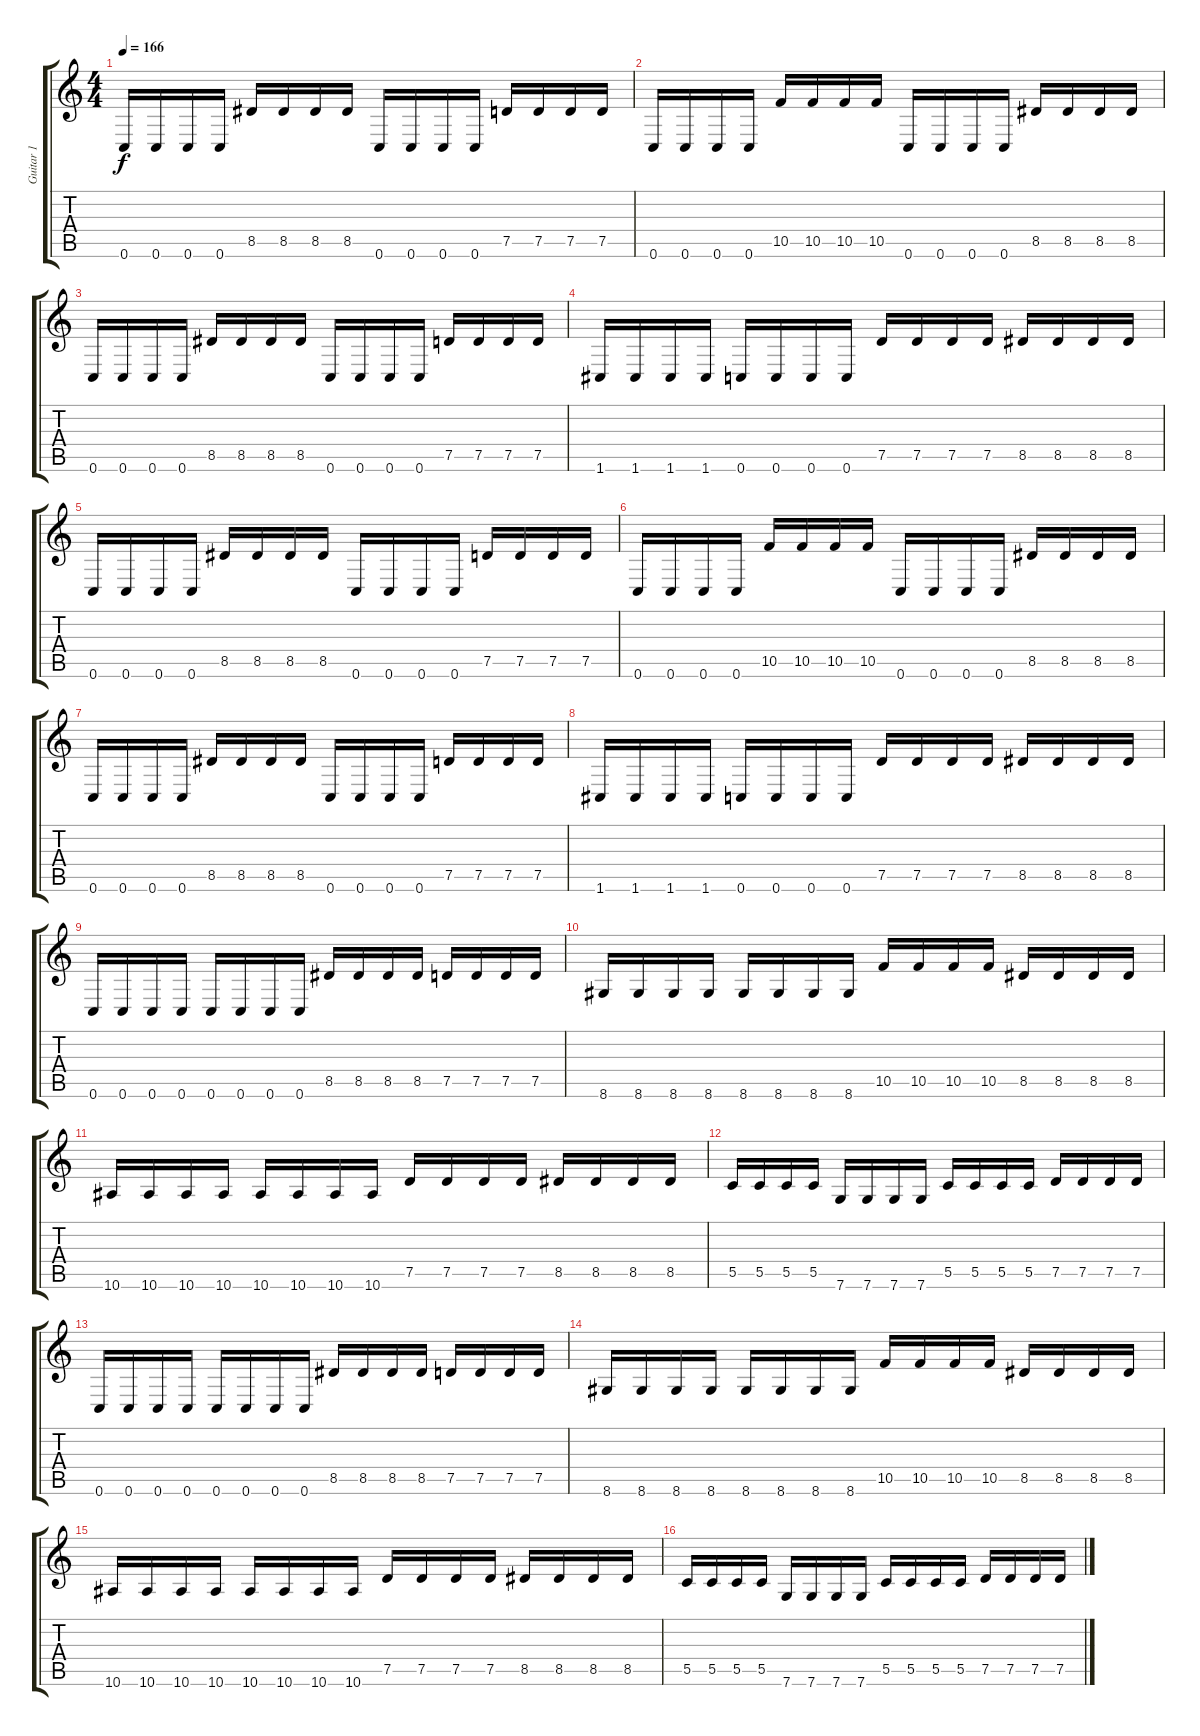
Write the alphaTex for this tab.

\track ("Guitar 1" "Guitar 1") {instrument distortionguitar}
\staff {score tabs}
\tuning (D4 A3 F3 C3 G2 C2) {hide}
\ts (4 4)
\tempo 166
\clef g2
\ks c
0.6.16{dy f} 0.6.16 0.6.16 0.6.16 8.5.16 8.5.16 8.5.16 8.5.16 0.6.16 0.6.16 0.6.16 0.6.16 7.5.16 7.5.16 7.5.16 7.5.16 |
0.6.16 0.6.16 0.6.16 0.6.16 10.5.16 10.5.16 10.5.16 10.5.16 0.6.16 0.6.16 0.6.16 0.6.16 8.5.16 8.5.16 8.5.16 8.5.16 |
0.6.16 0.6.16 0.6.16 0.6.16 8.5.16 8.5.16 8.5.16 8.5.16 0.6.16 0.6.16 0.6.16 0.6.16 7.5.16 7.5.16 7.5.16 7.5.16 |
1.6.16 1.6.16 1.6.16 1.6.16 0.6.16 0.6.16 0.6.16 0.6.16 7.5.16 7.5.16 7.5.16 7.5.16 8.5.16 8.5.16 8.5.16 8.5.16 |
0.6.16 0.6.16 0.6.16 0.6.16 8.5.16 8.5.16 8.5.16 8.5.16 0.6.16 0.6.16 0.6.16 0.6.16 7.5.16 7.5.16 7.5.16 7.5.16 |
0.6.16 0.6.16 0.6.16 0.6.16 10.5.16 10.5.16 10.5.16 10.5.16 0.6.16 0.6.16 0.6.16 0.6.16 8.5.16 8.5.16 8.5.16 8.5.16 |
0.6.16 0.6.16 0.6.16 0.6.16 8.5.16 8.5.16 8.5.16 8.5.16 0.6.16 0.6.16 0.6.16 0.6.16 7.5.16 7.5.16 7.5.16 7.5.16 |
1.6.16 1.6.16 1.6.16 1.6.16 0.6.16 0.6.16 0.6.16 0.6.16 7.5.16 7.5.16 7.5.16 7.5.16 8.5.16 8.5.16 8.5.16 8.5.16 |
0.6.16 0.6.16 0.6.16 0.6.16 0.6.16 0.6.16 0.6.16 0.6.16 8.5.16 8.5.16 8.5.16 8.5.16 7.5.16 7.5.16 7.5.16 7.5.16 |
8.6.16 8.6.16 8.6.16 8.6.16 8.6.16 8.6.16 8.6.16 8.6.16 10.5.16 10.5.16 10.5.16 10.5.16 8.5.16 8.5.16 8.5.16 8.5.16 |
10.6.16 10.6.16 10.6.16 10.6.16 10.6.16 10.6.16 10.6.16 10.6.16 7.5.16 7.5.16 7.5.16 7.5.16 8.5.16 8.5.16 8.5.16 8.5.16 |
5.5.16 5.5.16 5.5.16 5.5.16 7.6.16 7.6.16 7.6.16 7.6.16 5.5.16 5.5.16 5.5.16 5.5.16 7.5.16 7.5.16 7.5.16 7.5.16 |
0.6.16 0.6.16 0.6.16 0.6.16 0.6.16 0.6.16 0.6.16 0.6.16 8.5.16 8.5.16 8.5.16 8.5.16 7.5.16 7.5.16 7.5.16 7.5.16 |
8.6.16 8.6.16 8.6.16 8.6.16 8.6.16 8.6.16 8.6.16 8.6.16 10.5.16 10.5.16 10.5.16 10.5.16 8.5.16 8.5.16 8.5.16 8.5.16 |
10.6.16 10.6.16 10.6.16 10.6.16 10.6.16 10.6.16 10.6.16 10.6.16 7.5.16 7.5.16 7.5.16 7.5.16 8.5.16 8.5.16 8.5.16 8.5.16 |
5.5.16 5.5.16 5.5.16 5.5.16 7.6.16 7.6.16 7.6.16 7.6.16 5.5.16 5.5.16 5.5.16 5.5.16 7.5.16 7.5.16 7.5.16 7.5.16
